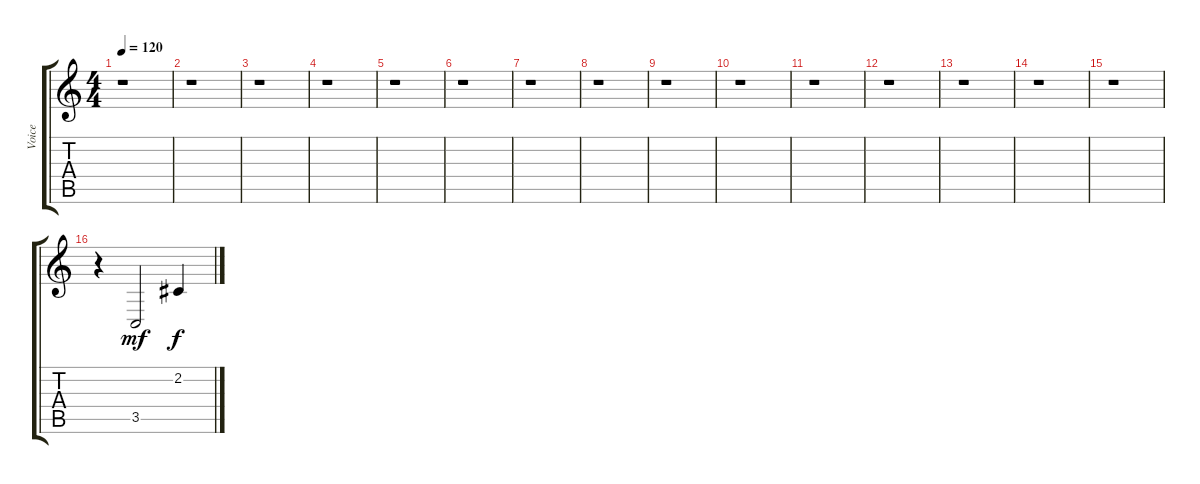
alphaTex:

\track ("Voice                               " "Voice     ") {instrument choiraahs}
\staff {score tabs}
\tuning (E4 B3 G3 D3 A2 E2) {hide}
\ts (4 4)
\tempo 120
\clef g2
\ks c
r.1{dy f} |
r.1 |
r.1 |
r.1 |
r.1 |
r.1 |
r.1 |
r.1 |
r.1 |
r.1 |
r.1 |
r.1 |
r.1 |
r.1 |
r.1 |
r.4 3.5.2{dy mf} 2.2.4{dy f}
